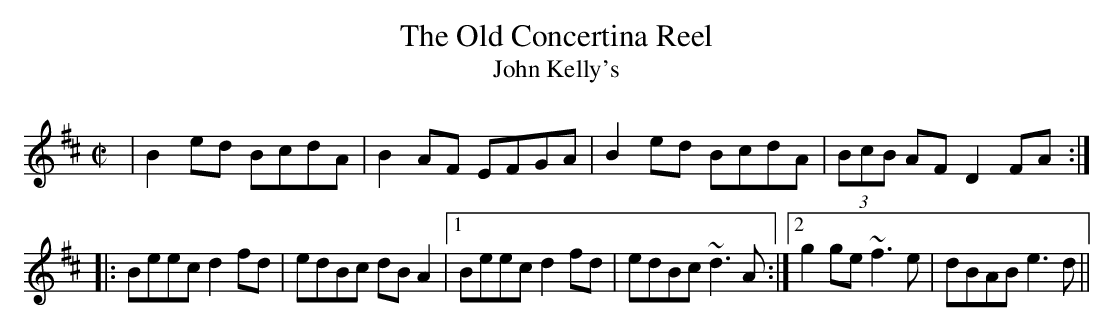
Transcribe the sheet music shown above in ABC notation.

X:1
T:Old Concertina Reel, The
T:John Kelly's
M:C|
K:Edor
|  B2ed BcdA | B2AF EFGA |  B2ed BcdA | (3BcB AF D2FA :|
|: Beec d2fd | edBc dBA2 |1 Beec d2fd |   edBc   ~d3A :|2  g2ge ~f3e | dBAB e3d ||
